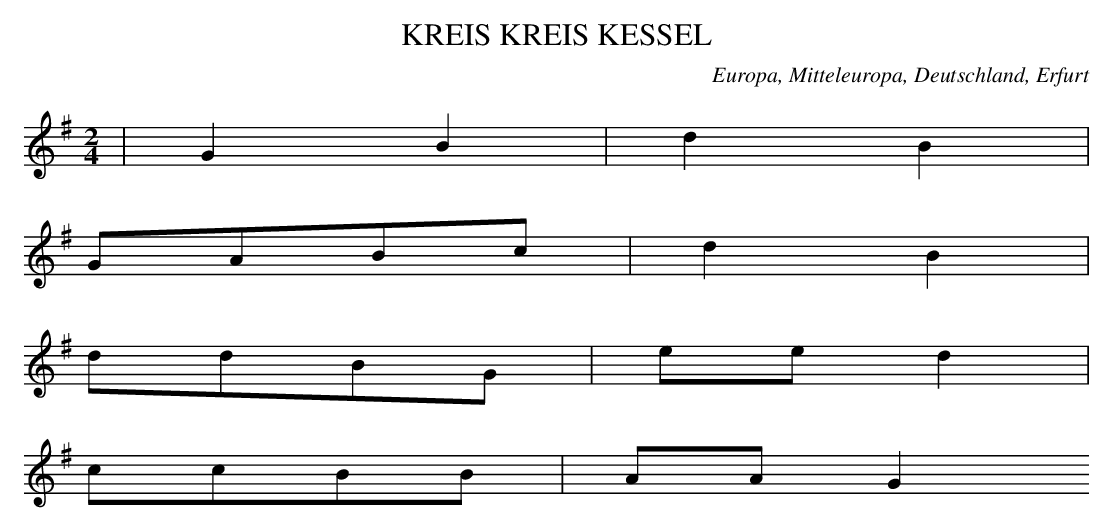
X:1
T: KREIS KREIS KESSEL
O: Europa, Mitteleuropa, Deutschland, Erfurt
M: 2/4
L: 1/8
K: G
 | G2B2 | d2B2 |
GABc | d2B2 |
ddBG | eed2 |
ccBB | AAG2
